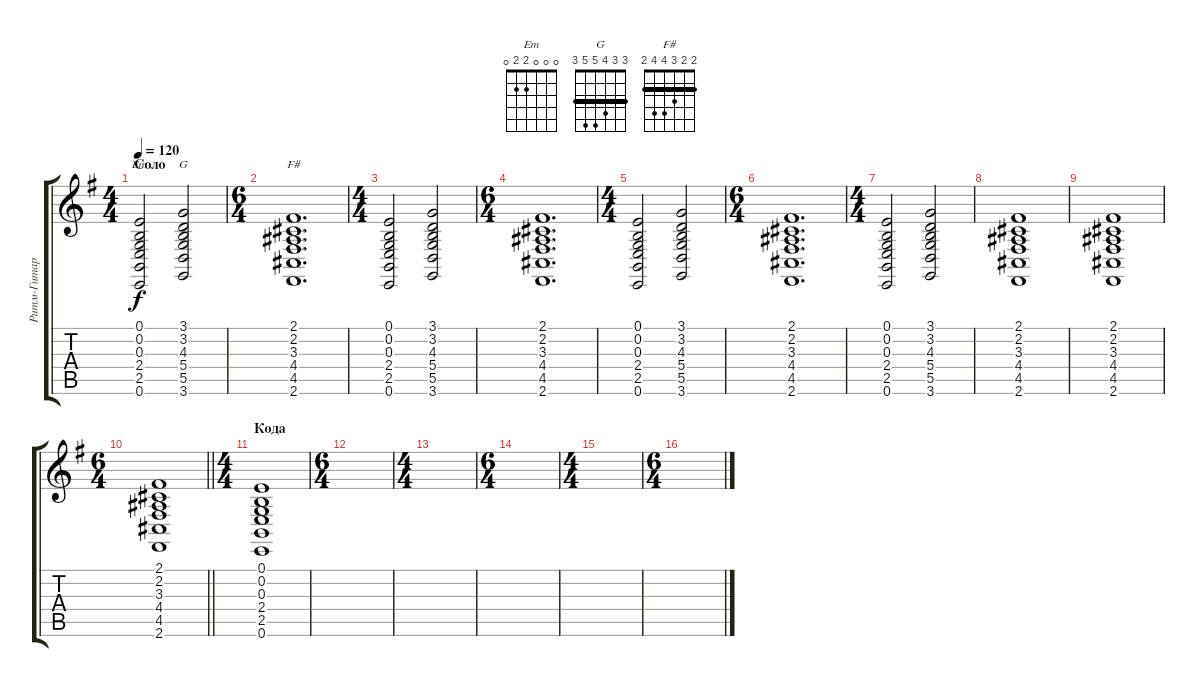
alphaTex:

\track ("Ритм-Гитара (Бой)" "Ритм-Гитар") {instrument orchestralharp}
\staff {score tabs}
\tuning (E4 B3 G3 D3 A2 E2) {hide}
\chord ("Em" 0 0 0 2 2 0)
\chord ("G" 3 3 4 5 5 3) {barre 3}
\chord ("F#" 2 2 3 4 4 2) {barre 2}
\ts (4 4)
\section ("" "Соло")
\tempo 120
\clef g2
\ks eminor
(0.1 0.2 0.3 2.4 2.5 0.6).2{ch "Em" dy f} (3.1 3.2 4.3 5.4 5.5 3.6).2{ch "G"} |
\ts (6 4)
(2.1 2.2 3.3 4.4 4.5 2.6).1{d ch "F#"} |
\ts (4 4)
(0.1 0.2 0.3 2.4 2.5 0.6).2 (3.1 3.2 4.3 5.4 5.5 3.6).2 |
\ts (6 4)
(2.1 2.2 3.3 4.4 4.5 2.6).1{d} |
\ts (4 4)
(0.1 0.2 0.3 2.4 2.5 0.6).2 (3.1 3.2 4.3 5.4 5.5 3.6).2 |
\ts (6 4)
(2.1 2.2 3.3 4.4 4.5 2.6).1{d} |
\ts (4 4)
(0.1 0.2 0.3 2.4 2.5 0.6).2 (3.1 3.2 4.3 5.4 5.5 3.6).2 |
(2.1 2.2 3.3 4.4 4.5 2.6).1 |
(2.1 2.2 3.3 4.4 4.5 2.6).1 |
\ts (6 4)
\barLineRight lightlight
(2.1 2.2 3.3 4.4 4.5 2.6).1 |
\ts (4 4)
\section ("" "Кода")
(0.1 0.2 0.3 2.4 2.5 0.6).1 |
\ts (6 4)
|
\ts (4 4)
|
\ts (6 4)
|
\ts (4 4)
|
\ts (6 4)
